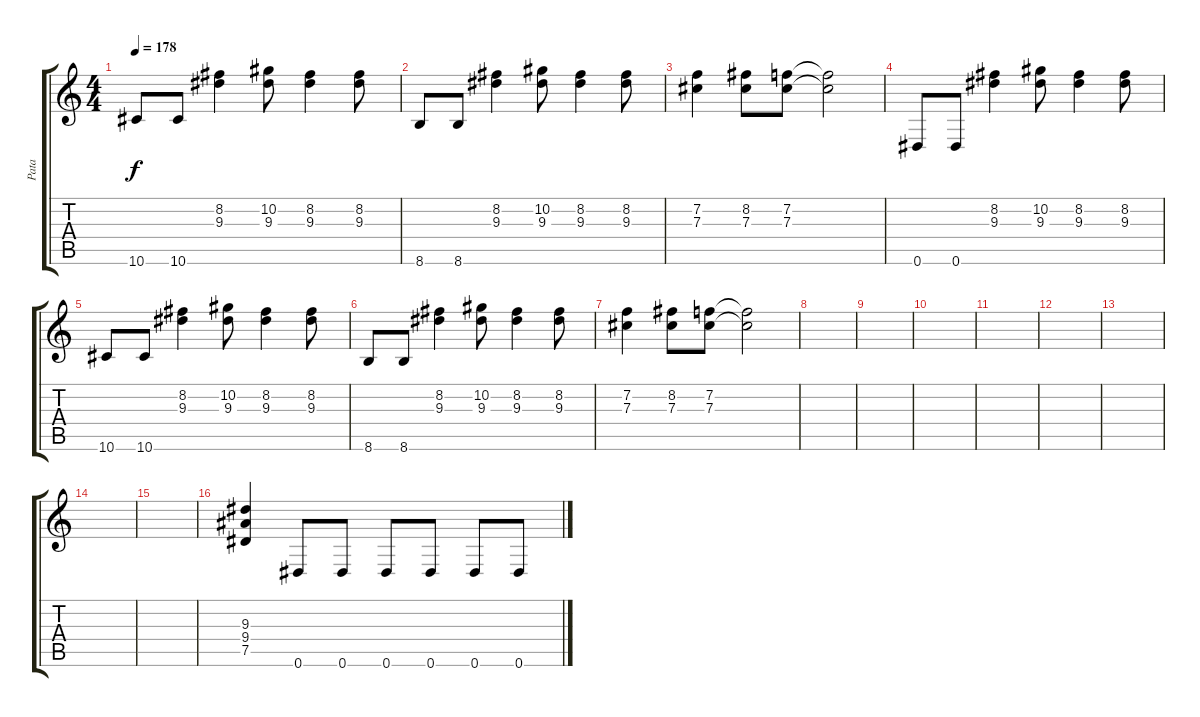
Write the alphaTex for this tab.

\track ("Pata" "Pata") {instrument distortionguitar}
\staff {score tabs}
\tuning (Eb4 Bb3 Gb3 Db3 Ab2 Eb2) {hide}
\ts (4 4)
\tempo 178
\clef g2
\ks c
10.6.8{dy f} 10.6.8 (8.2 9.3).4 (10.2 9.3).8 (8.2 9.3).4 (8.2 9.3).8 |
8.6.8 8.6.8 (8.2 9.3).4 (10.2 9.3).8 (8.2 9.3).4 (8.2 9.3).8 |
(7.2 7.3).4 (8.2 7.3).8 (7.2 7.3).8 (7.2{t} 7.3{t}).2 |
0.6.8 0.6.8 (8.2 9.3).4 (10.2 9.3).8 (8.2 9.3).4 (8.2 9.3).8 |
10.6.8 10.6.8 (8.2 9.3).4 (10.2 9.3).8 (8.2 9.3).4 (8.2 9.3).8 |
8.6.8 8.6.8 (8.2 9.3).4 (10.2 9.3).8 (8.2 9.3).4 (8.2 9.3).8 |
(7.2 7.3).4 (8.2 7.3).8 (7.2 7.3).8 (7.2{t} 7.3{t}).2 |
|
|
|
|
|
|
|
|
(9.3 9.4 7.5).4 0.6.8 0.6.8 0.6.8 0.6.8 0.6.8 0.6.8
